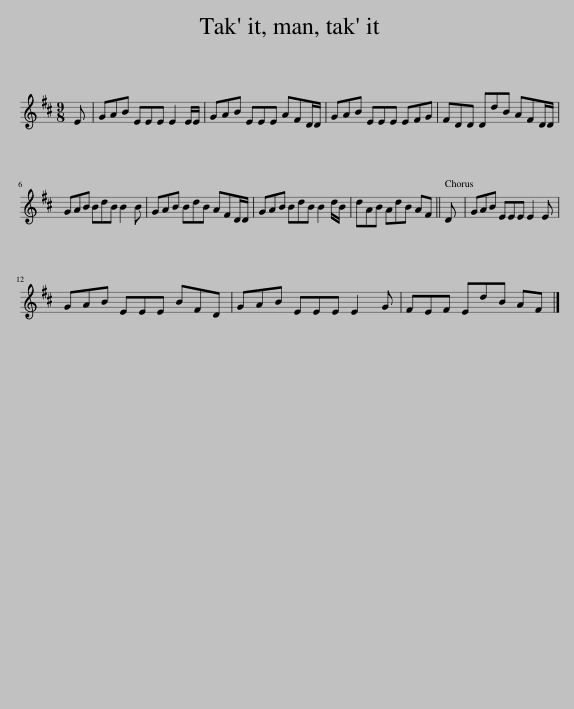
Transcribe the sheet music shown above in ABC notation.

X:1
L:1/8
M:9/8
I:linebreak $
K:D
V:1 treble
V:1
 E | GAB EEE E2 E/E/ | GAB EEE AFD/D/ | GAB EEE EFG | FDD DdB AFD/D/ |$ %5
 GAB BdB B2 B | GAB BdB AFD/D/ | GAB BdB B2 d/B/ | dAB AdB AF || D | %10
 GAB EEE E2 E |$ GAB EEE BFD | GAB EEE E2 G | FEF EdB AF |] %14
